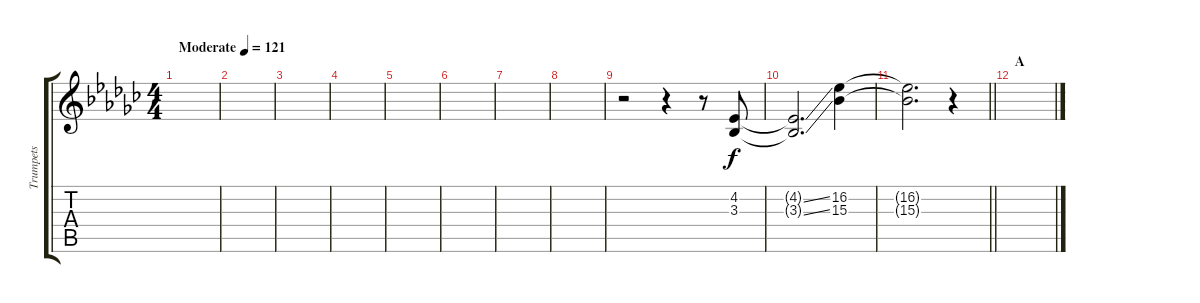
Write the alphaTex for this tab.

\track ("Trumpets" "Trumpets") {instrument trombone}
\staff {score tabs}
\tuning (E4 B3 G3 D3 A2 E2) {hide}
\ts (4 4)
\tempo (121 "Moderate")
\clef g2
\ks ebminor
|
|
|
|
|
|
|
|
r.2 r.4 r.8 (4.2 3.3).8 |
(4.2{ss t} 3.3{ss t}).2{d} (16.2 15.3).4 |
\barLineRight lightlight
(16.2{t} 15.3{t}).2{d} r.4 |
\section ("" "A")
